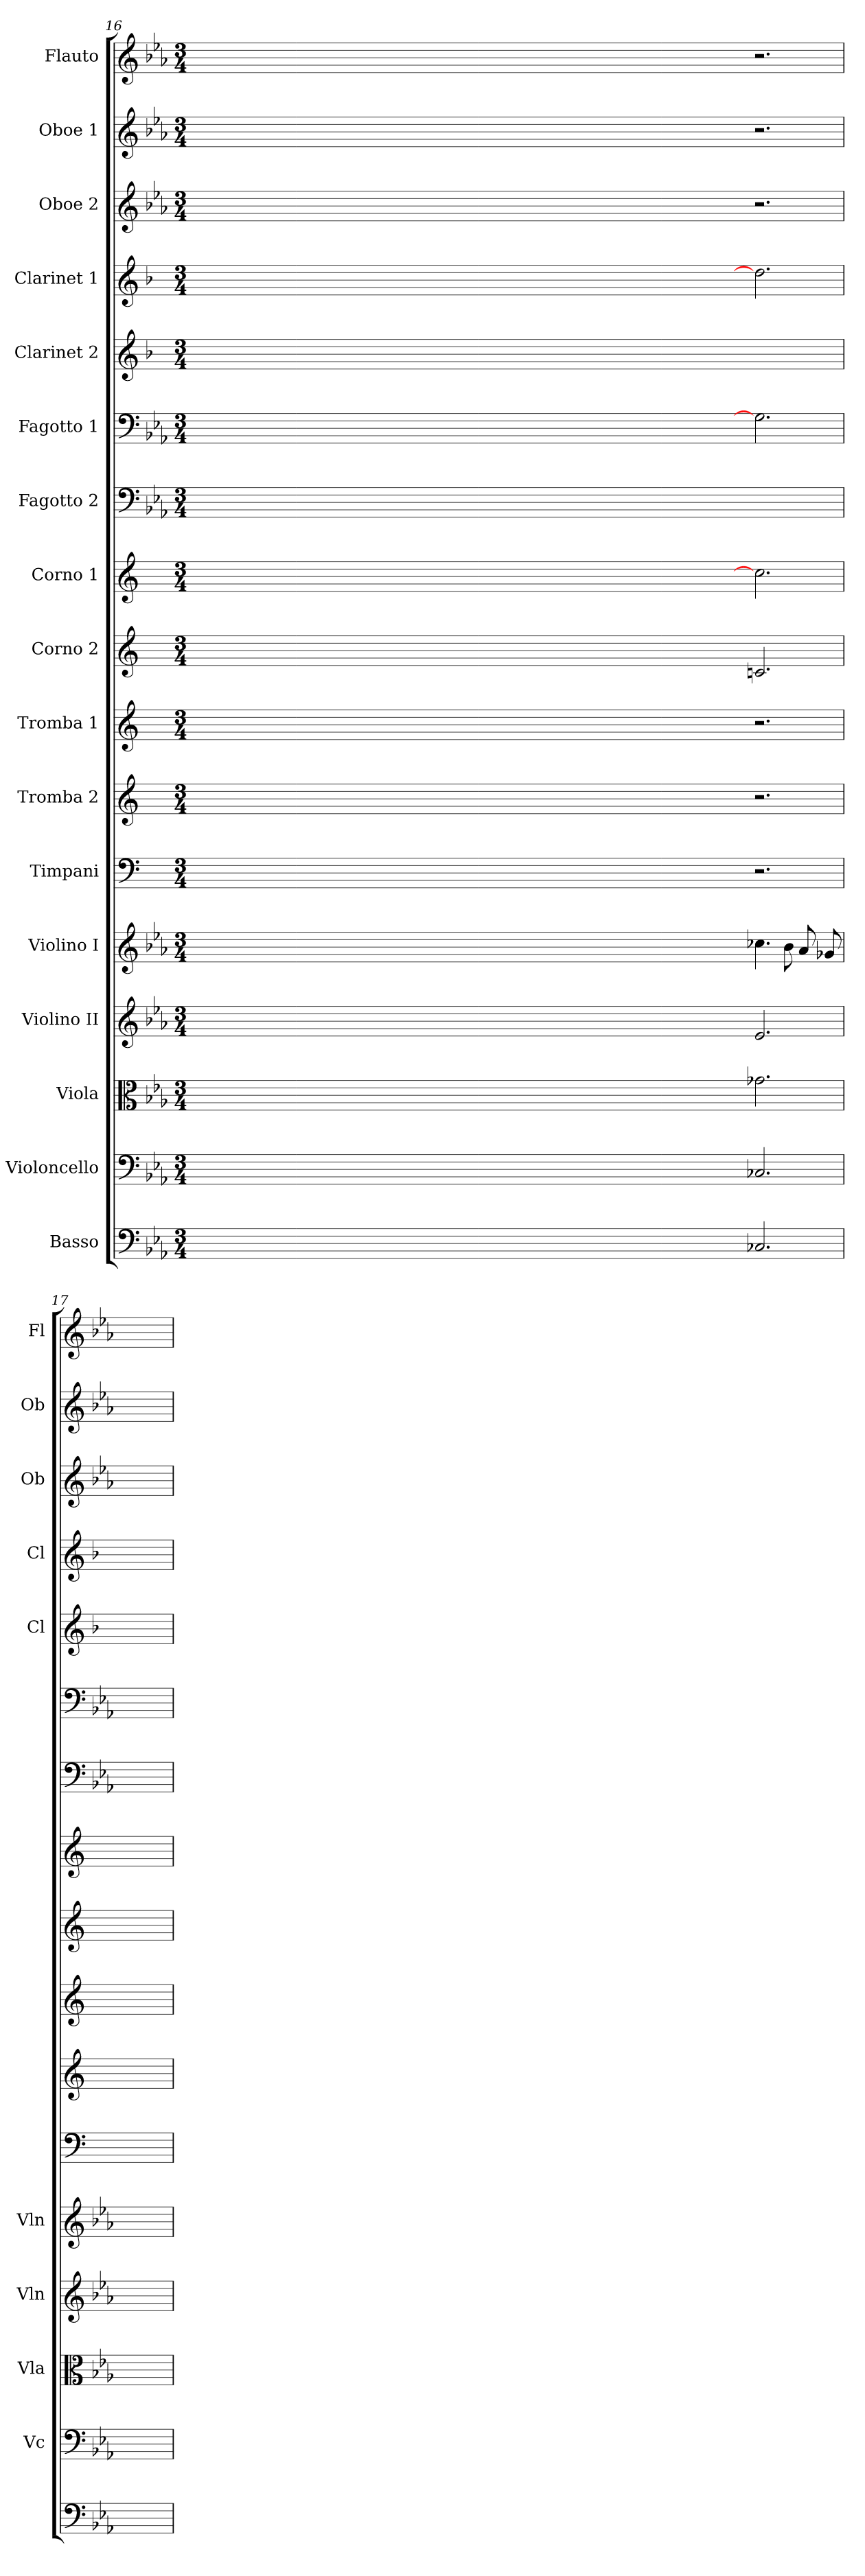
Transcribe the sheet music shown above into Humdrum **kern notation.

**kern	**kern	**kern	**kern	**kern	**kern	**kern	**kern	**kern	**kern	**kern	**kern	**kern	**kern	**kern	**kern	**kern
*part17	*part16	*part15	*part14	*part13	*part12	*part11	*part10	*part9	*part8	*part7	*part6	*part5	*part4	*part3	*part2	*part1
*staff17	*staff16	*staff15	*staff14	*staff13	*staff12	*staff11	*staff10	*staff9	*staff8	*staff7	*staff6	*staff5	*staff4	*staff3	*staff2	*staff1
*I"Basso	*I"Violoncello	*I"Viola	*I"Violino II	*I"Violino I	*I"Timpani	*I"Tromba 2	*I"Tromba 1	*I"Corno 2	*I"Corno 1	*I"Fagotto 2	*I"Fagotto 1	*I"Clarinet 2	*I"Clarinet 1	*I"Oboe 2	*I"Oboe 1	*I"Flauto
*	*I'Vc	*I'Vla	*I'Vln	*I'Vln	*	*	*	*	*	*	*	*I'Cl	*I'Cl	*I'Ob	*I'Ob	*I'Fl
*clefF4	*clefF4	*clefC3	*clefG2	*clefG2	*clefF4	*clefG2	*clefG2	*clefG2	*clefG2	*clefF4	*clefF4	*clefG2	*clefG2	*clefG2	*clefG2	*clefG2
*ITrd7c12	*	*	*	*	*	*ITrd-2c-3	*ITrd-2c-3	*ITrd5c9	*ITrd5c9	*	*	*ITrd1c2	*ITrd1c2	*	*	*
*k[b-e-a-]	*k[b-e-a-]	*k[b-e-a-]	*k[b-e-a-]	*k[b-e-a-]	*	*	*	*	*	*k[b-e-a-]	*k[b-e-a-]	*k[b-e-a-]	*k[b-e-a-]	*k[b-e-a-]	*k[b-e-a-]	*k[b-e-a-]
*M3/4	*M3/4	*M3/4	*M3/4	*M3/4	*M3/4	*M3/4	*M3/4	*M3/4	*M3/4	*M3/4	*M3/4	*M3/4	*M3/4	*M3/4	*M3/4	*M3/4
=16	=16	=16	=16	=16	=16	=16	=16	=16	=16	=16	=16	=16	=16	=16	=16	=16
2.ryy	2.ryy	2.ryy	2.ryy	2.ryy	2.ryy	2.ryy	2.ryy	2.ryy	2.ryy	2.ryy	2.ryy	2.ryy	2.ryy	2.ryy	2.ryy	2.ryy
4ryy	4ryy	4ryy	4ryy	4ryy	4ryy	4ryy	4ryy	4ryy	4ryy	4ryy	4ryy	4ryy	4ryy	4ryy	4ryy	4ryy
1ryy	1ryy	1ryy	1ryy	1ryy	1ryy	1ryy	1ryy	1ryy	1ryy	1ryy	1ryy	1ryy	1ryy	1ryy	1ryy	1ryy
1ryy	1ryy	1ryy	1ryy	1ryy	1ryy	1ryy	1ryy	1ryy	1ryy	1ryy	1ryy	1ryy	1ryy	1ryy	1ryy	1ryy
1ryy	1ryy	1ryy	1ryy	1ryy	1ryy	1ryy	1ryy	1ryy	1ryy	1ryy	1ryy	1ryy	1ryy	1ryy	1ryy	1ryy
1ryy	1ryy	1ryy	1ryy	1ryy	1ryy	1ryy	1ryy	1ryy	1ryy	1ryy	1ryy	1ryy	1ryy	1ryy	1ryy	1ryy
1ryy	1ryy	1ryy	1ryy	1ryy	1ryy	1ryy	1ryy	1ryy	1ryy	1ryy	1ryy	1ryy	1ryy	1ryy	1ryy	1ryy
1ryy	1ryy	1ryy	1ryy	1ryy	1ryy	1ryy	1ryy	1ryy	1ryy	1ryy	1ryy	1ryy	1ryy	1ryy	1ryy	1ryy
1ryy	1ryy	1ryy	1ryy	1ryy	1ryy	1ryy	1ryy	1ryy	1ryy	1ryy	1ryy	1ryy	1ryy	1ryy	1ryy	1ryy
1ryy	1ryy	1ryy	1ryy	1ryy	1ryy	1ryy	1ryy	1ryy	1ryy	1ryy	1ryy	1ryy	1ryy	1ryy	1ryy	1ryy
1ryy	1ryy	1ryy	1ryy	1ryy	1ryy	1ryy	1ryy	1ryy	1ryy	1ryy	1ryy	1ryy	1ryy	1ryy	1ryy	1ryy
4ryy	4ryy	4ryy	4ryy	4ryy	4ryy	4ryy	4ryy	4ryy	4ryy	4ryy	4ryy	4ryy	4ryy	4ryy	4ryy	4ryy
2.CC-X	2.C-X	2.g-X	2.e-	4.cc-X	2.r	2.r	2.r	2.E-X	2.e-]	2.ryy	2.G-]	2.ryy	2.cc-]	2.r	2.r	2.r
.	.	.	.	8b-	.	.	.	.	.	.	.	.	.	.	.	.
.	.	.	.	8a-	.	.	.	.	.	.	.	.	.	.	.	.
.	.	.	.	8g-X	.	.	.	.	.	.	.	.	.	.	.	.
=17	=17	=17	=17	=17	=17	=17	=17	=17	=17	=17	=17	=17	=17	=17	=17	=17
4ryy	4ryy	4ryy	4ryy	4ryy	4ryy	4ryy	4ryy	4ryy	4ryy	4ryy	4ryy	4ryy	4ryy	4ryy	4ryy	4ryy
=	=	=	=	=	=	=	=	=	=	=	=	=	=	=	=	=
*-	*-	*-	*-	*-	*-	*-	*-	*-	*-	*-	*-	*-	*-	*-	*-	*-
